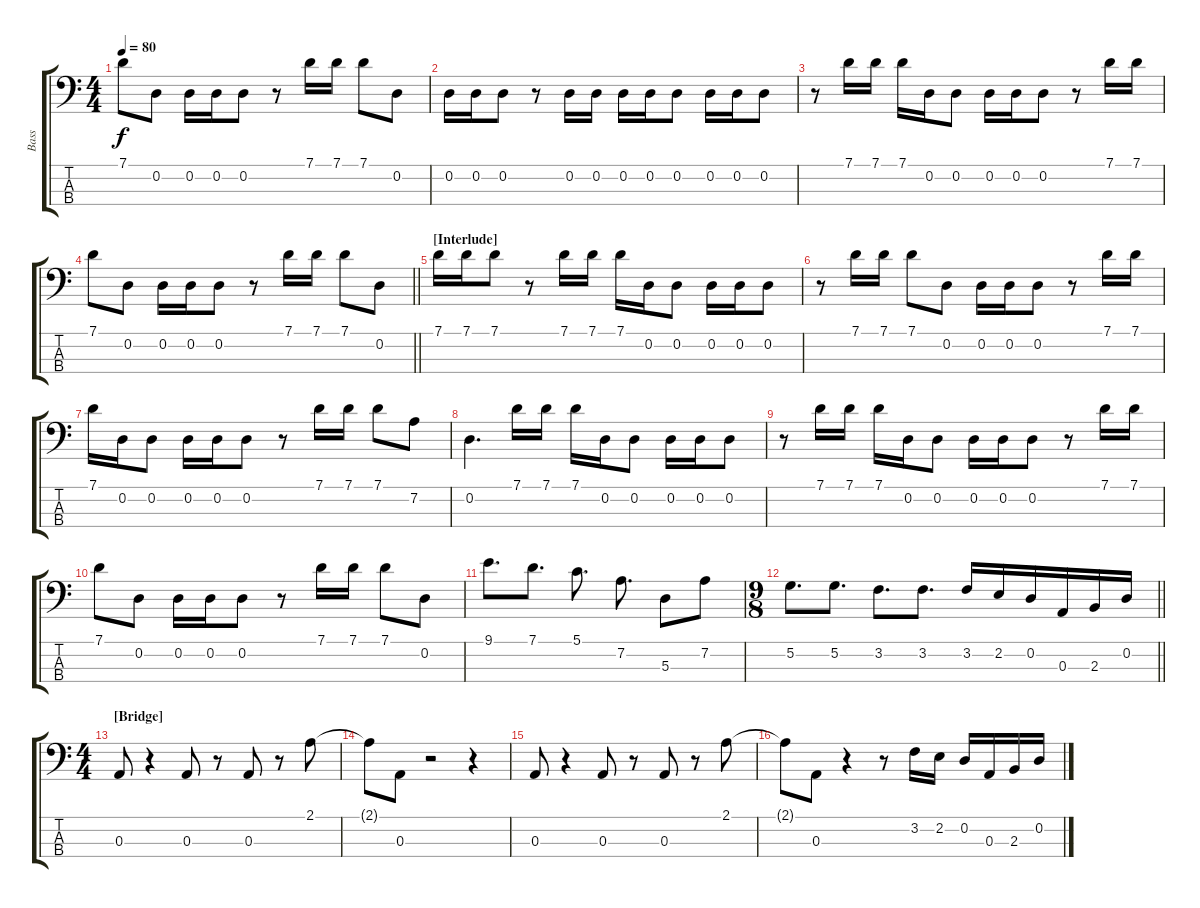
\track ("Bass " "Bass ") {instrument electricbassfinger}
\staff {score tabs}
\tuning (G2 D2 A1 E1) {hide}
\ts (4 4)
\tempo 80
\clef f4
\ks c
7.1.8{dy f} 0.2.8 0.2.16 0.2.16 0.2.8 r.8 7.1.16 7.1.16 7.1.8 0.2.8 |
0.2.16 0.2.16 0.2.8 r.8 0.2.16 0.2.16 0.2.16 0.2.16 0.2.8 0.2.16 0.2.16 0.2.8 |
r.8 7.1.16 7.1.16 7.1.16 0.2.16 0.2.8 0.2.16 0.2.16 0.2.8 r.8 7.1.16 7.1.16 |
\barLineRight lightlight
7.1.8 0.2.8 0.2.16 0.2.16 0.2.8 r.8 7.1.16 7.1.16 7.1.8 0.2.8 |
\section ("" "[Interlude]")
7.1.16 7.1.16 7.1.8 r.8 7.1.16 7.1.16 7.1.16 0.2.16 0.2.8 0.2.16 0.2.16 0.2.8 |
r.8 7.1.16 7.1.16 7.1.8 0.2.8 0.2.16 0.2.16 0.2.8 r.8 7.1.16 7.1.16 |
7.1.16 0.2.16 0.2.8 0.2.16 0.2.16 0.2.8 r.8 7.1.16 7.1.16 7.1.8 7.2.8 |
0.2.4{d} 7.1.16 7.1.16 7.1.16 0.2.16 0.2.8 0.2.16 0.2.16 0.2.8 |
r.8 7.1.16 7.1.16 7.1.16 0.2.16 0.2.8 0.2.16 0.2.16 0.2.8 r.8 7.1.16 7.1.16 |
7.1.8 0.2.8 0.2.16 0.2.16 0.2.8 r.8 7.1.16 7.1.16 7.1.8 0.2.8 |
9.1.8{d} 7.1.8{d} 5.1.8{d} 7.2.8{d} 5.3.8 7.2.8 |
\ts (9 8)
\barLineRight lightlight
5.2.8{d} 5.2.8{d} 3.2.8{d} 3.2.8{d} 3.2.16 2.2.16 0.2.16 0.3.16 2.3.16 0.2.16 |
\ts (4 4)
\section ("" "[Bridge]")
0.3.8 r.4 0.3.8 r.8 0.3.8 r.8 2.1.8 |
2.1{t}.8 0.3.8 r.2 r.4 |
0.3.8 r.4 0.3.8 r.8 0.3.8 r.8 2.1.8 |
2.1{t}.8 0.3.8 r.4 r.8 3.2.16 2.2.16 0.2.16 0.3.16 2.3.16 0.2.16
